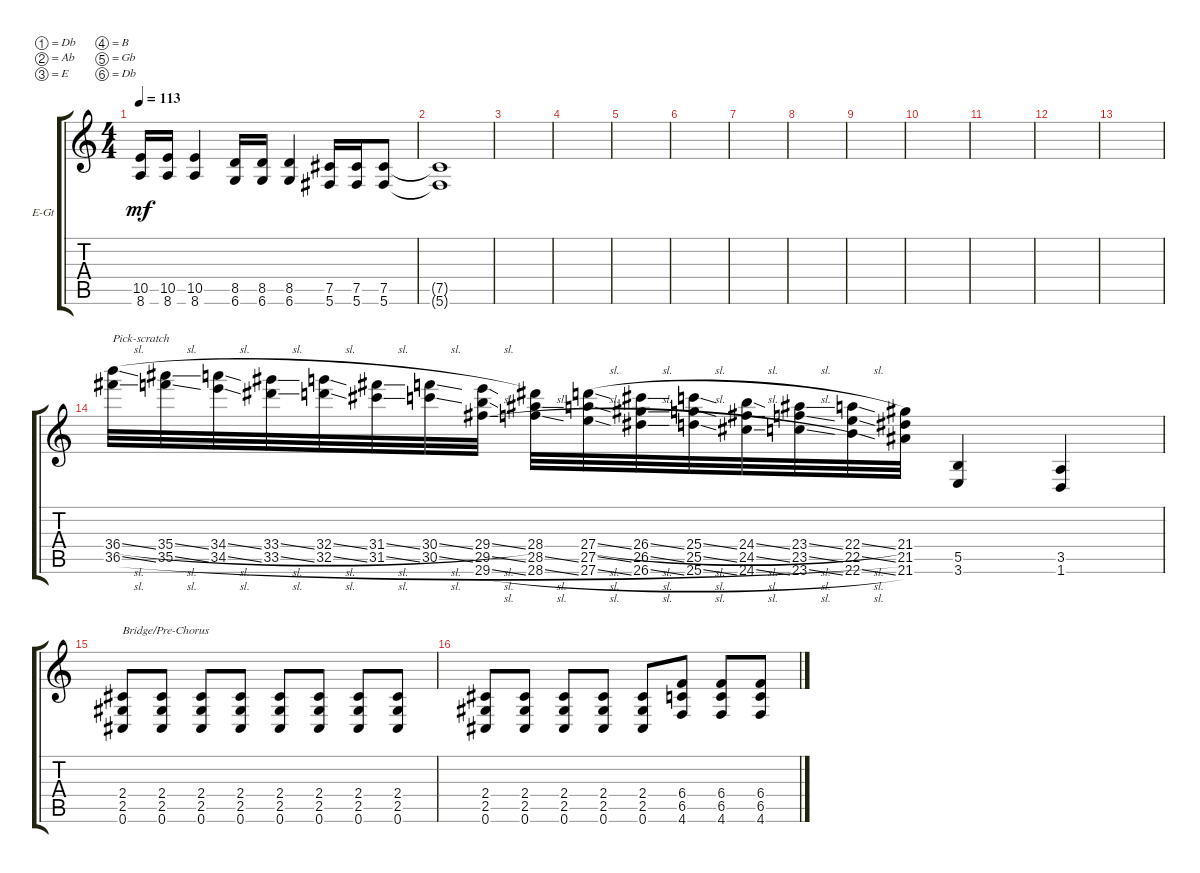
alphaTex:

\bracketExtendMode groupsimilarinstruments
\firstSystemTrackNameOrientation horizontal
\otherSystemsTrackNameOrientation horizontal
\track ("Rhythm Guitar" "E-Gt") {instrument distortionguitar}
\staff {score tabs}
\tuning (Db4 Ab3 E3 B2 Gb2 Db2)
\ts (4 4)
\tempo 113
\clef g2
\ks c
(8.6 10.5).16{dy mf} (8.6 10.5).16 (8.6 10.5).4 (6.6 8.5).16 (6.6 8.5).16 (6.6 8.5).4 (5.6 7.5).16 (5.6 7.5).16 (5.6 7.5).8 |
(5.6{t} 7.5{t}).1 |
|
|
|
|
|
|
|
|
|
|
|
(36.5{sl} 36.4{sl}).32{txt "Pick-scratch"} (35.5{sl} 35.4{sl}).32 (34.5{sl} 34.4{sl}).32 (33.5{sl} 33.4{sl}).32 (32.5{sl} 32.4{sl}).32 (31.5{sl} 31.4{sl}).32 (30.5{sl} 30.4{sl}).32 (29.5{sl} 29.4{sl} 29.6{sl}).32 (28.5{sl} 28.4 28.6{sl}).32 (27.5{sl} 27.4{sl} 27.6{sl}).32 (26.5{sl} 26.4{sl} 26.6{sl}).32 (25.5{sl} 25.4{sl} 25.6{sl}).32 (24.5{sl} 24.4{sl} 24.6{sl}).32 (23.5{sl} 23.4{sl} 23.6{sl}).32 (22.5{sl} 22.4{sl} 22.6{sl}).32 (21.5 21.4 21.6).32 (3.6 5.5).4 (1.6 3.5).4 |
(0.6 2.5 2.4).8{txt "Bridge/Pre-Chorus"} (0.6 2.5 2.4).8 (0.6 2.5 2.4).8 (0.6 2.5 2.4).8 (0.6 2.5 2.4).8 (0.6 2.5 2.4).8 (0.6 2.5 2.4).8 (0.6 2.5 2.4).8 |
(0.6 2.5 2.4).8 (0.6 2.5 2.4).8 (0.6 2.5 2.4).8 (0.6 2.5 2.4).8 (0.6 2.5 2.4).8 (4.6 6.5 6.4).8 (4.6 6.5 6.4).8 (4.6 6.5 6.4).8
